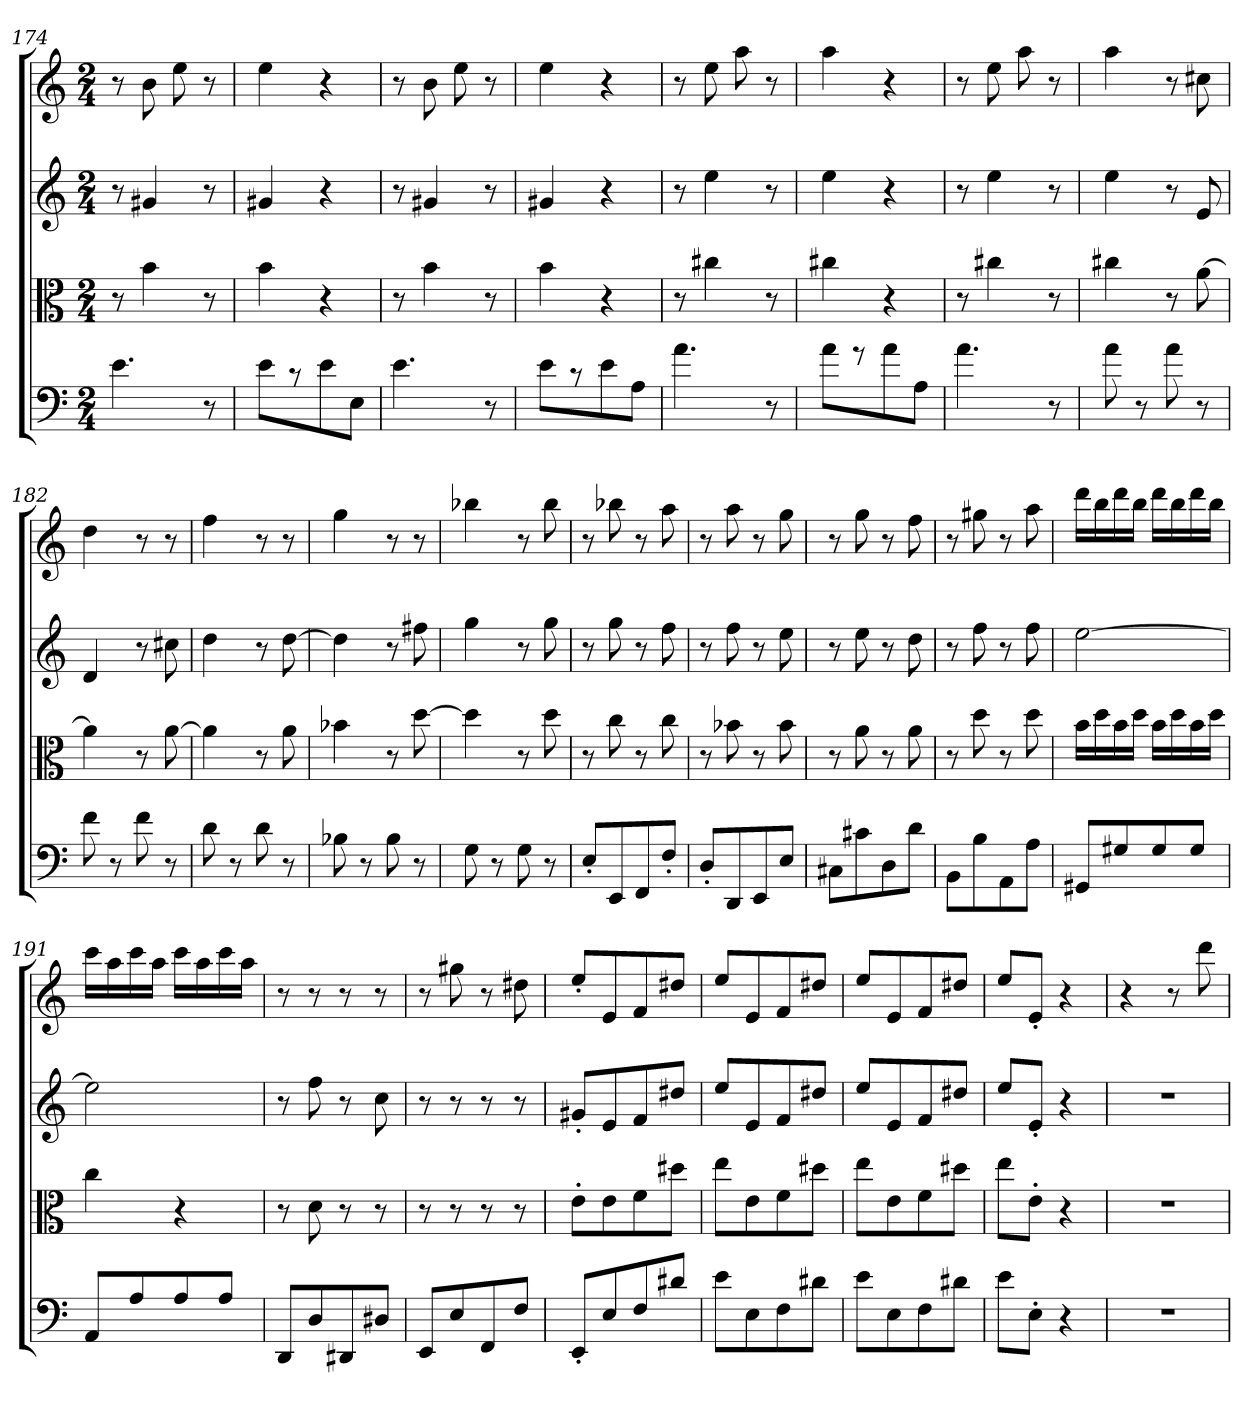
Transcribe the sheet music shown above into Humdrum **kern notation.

**kern	**kern	**kern	**kern
*part4	*part3	*part2	*part1
*staff4	*staff3	*staff2	*staff1
*clefF4	*clefC3	*clefG2	*clefG2
*k[]	*k[]	*k[]	*k[]
*a:	*a:	*a:	*a:
*M2/4	*M2/4	*M2/4	*M2/4
=174	=174	=174	=174
4.e\	8r	8r	8r
.	4b\	4g#X/	8b\
.	.	.	8ee\
8r	8r	8r	8r
=175	=175	=175	=175
8e\L	4b\	4g#X/	4ee\
8r	.	.	.
8e\	4r	4r	4r
8E\J	.	.	.
=176	=176	=176	=176
4.e\	8r	8r	8r
.	4b\	4g#X/	8b\
.	.	.	8ee\
8r	8r	8r	8r
=177	=177	=177	=177
8e\L	4b\	4g#X/	4ee\
8r	.	.	.
8e\	4r	4r	4r
8A\J	.	.	.
=178	=178	=178	=178
4.a\	8r	8r	8r
.	4cc#X\	4ee\	8ee\
.	.	.	8aa\
8r	8r	8r	8r
=179	=179	=179	=179
8a\L	4cc#X\	4ee\	4aa\
8r	.	.	.
8a\	4r	4r	4r
8A\J	.	.	.
=180	=180	=180	=180
4.a\	8r	8r	8r
.	4cc#X\	4ee\	8ee\
.	.	.	8aa\
8r	8r	8r	8r
=181	=181	=181	=181
8a\	4cc#X\	4ee\	4aa\
8r	.	.	.
8a\	8r	8r	8r
8r	[8a\	8e/	8cc#X\
=182	=182	=182	=182
8f\	4a\]	4d/	4dd\
8r	.	.	.
8f\	8r	8r	8r
8r	[8a\	8cc#X\	8r
=183	=183	=183	=183
8d\	4a\]	4dd\	4ff\
8r	.	.	.
8d\	8r	8r	8r
8r	8a\	[8dd\	8r
=184	=184	=184	=184
8B-X\	4b-X\	4dd\]	4gg\
8r	.	.	.
8B-\	8r	8r	8r
8r	[8dd\	8ff#X\	8r
=185	=185	=185	=185
8G\	4dd\]	4gg\	4bb-X\
8r	.	.	.
8G\	8r	8r	8r
8r	8dd\	8gg\	8bb-\
=186	=186	=186	=186
8E'/L	8r	8r	8r
8EE/	8cc\	8gg\	8bb-X\
8FF/	8r	8r	8r
8F'/J	8cc\	8ff\	8aa\
=187	=187	=187	=187
8D'/L	8r	8r	8r
8DD/	8b-X\	8ff\	8aa\
8EE/	8r	8r	8r
8E/J	8b-\	8ee\	8gg\
=188	=188	=188	=188
8C#X\L	8r	8r	8r
8c#X\	8a\	8ee\	8gg\
8D\	8r	8r	8r
8d\J	8a\	8dd\	8ff\
=189	=189	=189	=189
8BB\L	8r	8r	8r
8B\	8dd\	8ff\	8gg#X\
8AA\	8r	8r	8r
8A\J	8dd\	8ff\	8aa\
=190	=190	=190	=190
8GG#X/L	16b\LL	[2ee\	16ddd\LL
.	16dd\	.	16bb\
8G#X/	16b\	.	16ddd\
.	16dd\JJ	.	16bb\JJ
8G#/	16b\LL	.	16ddd\LL
.	16dd\	.	16bb\
8G#/J	16b\	.	16ddd\
.	16dd\JJ	.	16bb\JJ
=191	=191	=191	=191
8AA/L	4cc\	2ee\]	16ccc\LL
.	.	.	16aa\
8A/	.	.	16ccc\
.	.	.	16aa\JJ
8A/	4r	.	16ccc\LL
.	.	.	16aa\
8A/J	.	.	16ccc\
.	.	.	16aa\JJ
=192	=192	=192	=192
8DD/L	8r	8r	8r
8D/	8d\	8ff\	8r
8DD#X/	8r	8r	8r
8D#X/J	8r	8cc\	8r
=193	=193	=193	=193
8EE/L	8r	8r	8r
8E/	8r	8r	8gg#X\
8FF/	8r	8r	8r
8F/J	8r	8r	8dd#X\
=194	=194	=194	=194
8EE'/L	8e'\L	8g#X'/L	8ee'/L
8E/	8e\	8e/	8e/
8F/	8f\	8f/	8f/
8d#X/J	8dd#X\J	8dd#X/J	8dd#X/J
=195	=195	=195	=195
8e\L	8ee\L	8ee/L	8ee/L
8E\	8e\	8e/	8e/
8F\	8f\	8f/	8f/
8d#X\J	8dd#X\J	8dd#X/J	8dd#X/J
=196	=196	=196	=196
8e\L	8ee\L	8ee/L	8ee/L
8E\	8e\	8e/	8e/
8F\	8f\	8f/	8f/
8d#X\J	8dd#X\J	8dd#X/J	8dd#X/J
=197	=197	=197	=197
8e\L	8ee\L	8ee/L	8ee/L
8E'\J	8e'\J	8e'/J	8e'/J
4r	4r	4r	4r
=198	=198	=198	=198
2r	2r	2r	4r
.	.	.	8r
.	.	.	8ddd\
=	=	=	=
*-	*-	*-	*-
